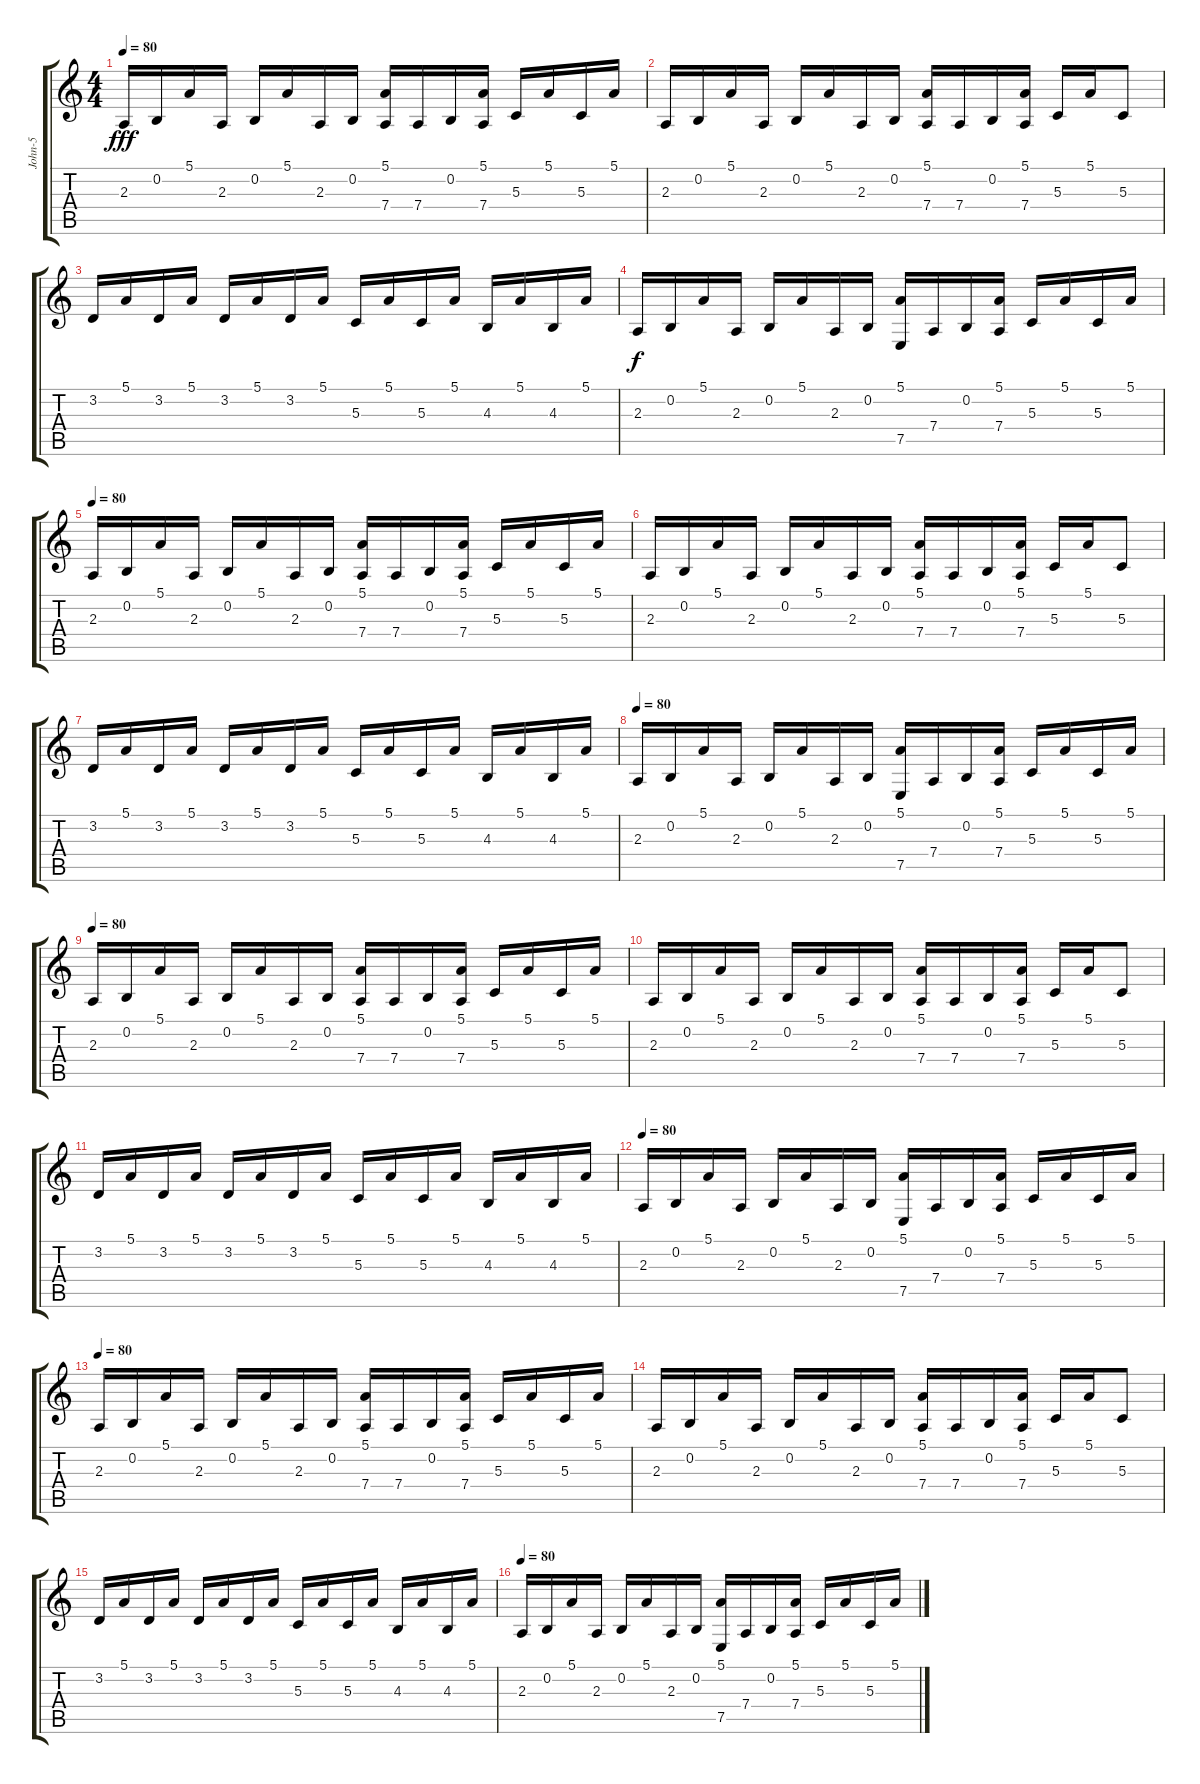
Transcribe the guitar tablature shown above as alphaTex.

\track ("John-5" "John-5") {instrument koto}
\staff {score tabs}
\tuning (E4 B3 G3 D3 A2 E2) {hide}
\ts (4 4)
\tempo 80
\clef g2
\ks c
2.3.16{dy fff instrument koto} 0.2.16 5.1.16 2.3.16 0.2.16 5.1.16 2.3.16 0.2.16 (5.1 7.4).16 7.4.16 0.2.16 (5.1 7.4).16 5.3.16 5.1.16 5.3.16 5.1.16 |
2.3.16 0.2.16 5.1.16 2.3.16 0.2.16 5.1.16 2.3.16 0.2.16 (5.1 7.4).16 7.4.16 0.2.16 (5.1 7.4).16 5.3.16 5.1.16 5.3.8 |
3.2.16 5.1.16 3.2.16 5.1.16 3.2.16 5.1.16 3.2.16 5.1.16 5.3.16 5.1.16 5.3.16 5.1.16 4.3.16 5.1.16 4.3.16 5.1.16 |
2.3.16{dy f} 0.2.16 5.1.16 2.3.16 0.2.16 5.1.16 2.3.16 0.2.16 (5.1 7.5).16 7.4.16 0.2.16 (5.1 7.4).16 5.3.16 5.1.16 5.3.16 5.1.16 |
\tempo 80
2.3.16 0.2.16 5.1.16 2.3.16 0.2.16 5.1.16 2.3.16 0.2.16 (5.1 7.4).16 7.4.16 0.2.16 (5.1 7.4).16 5.3.16 5.1.16 5.3.16 5.1.16 |
2.3.16 0.2.16 5.1.16 2.3.16 0.2.16 5.1.16 2.3.16 0.2.16 (5.1 7.4).16 7.4.16 0.2.16 (5.1 7.4).16 5.3.16 5.1.16 5.3.8 |
3.2.16 5.1.16 3.2.16 5.1.16 3.2.16 5.1.16 3.2.16 5.1.16 5.3.16 5.1.16 5.3.16 5.1.16 4.3.16 5.1.16 4.3.16 5.1.16 |
\tempo 80
2.3.16 0.2.16 5.1.16 2.3.16 0.2.16 5.1.16 2.3.16 0.2.16 (5.1 7.5).16 7.4.16 0.2.16 (5.1 7.4).16 5.3.16 5.1.16 5.3.16 5.1.16 |
\tempo 80
2.3.16 0.2.16 5.1.16 2.3.16 0.2.16 5.1.16 2.3.16 0.2.16 (5.1 7.4).16 7.4.16 0.2.16 (5.1 7.4).16 5.3.16 5.1.16 5.3.16 5.1.16 |
2.3.16 0.2.16 5.1.16 2.3.16 0.2.16 5.1.16 2.3.16 0.2.16 (5.1 7.4).16 7.4.16 0.2.16 (5.1 7.4).16 5.3.16 5.1.16 5.3.8 |
3.2.16 5.1.16 3.2.16 5.1.16 3.2.16 5.1.16 3.2.16 5.1.16 5.3.16 5.1.16 5.3.16 5.1.16 4.3.16 5.1.16 4.3.16 5.1.16 |
\tempo 80
2.3.16 0.2.16 5.1.16 2.3.16 0.2.16 5.1.16 2.3.16 0.2.16 (5.1 7.5).16 7.4.16 0.2.16 (5.1 7.4).16 5.3.16 5.1.16 5.3.16 5.1.16 |
\tempo 80
2.3.16 0.2.16 5.1.16 2.3.16 0.2.16 5.1.16 2.3.16 0.2.16 (5.1 7.4).16 7.4.16 0.2.16 (5.1 7.4).16 5.3.16 5.1.16 5.3.16 5.1.16 |
2.3.16 0.2.16 5.1.16 2.3.16 0.2.16 5.1.16 2.3.16 0.2.16 (5.1 7.4).16 7.4.16 0.2.16 (5.1 7.4).16 5.3.16 5.1.16 5.3.8 |
3.2.16 5.1.16 3.2.16 5.1.16 3.2.16 5.1.16 3.2.16 5.1.16 5.3.16 5.1.16 5.3.16 5.1.16 4.3.16 5.1.16 4.3.16 5.1.16 |
\tempo 80
2.3.16 0.2.16 5.1.16 2.3.16 0.2.16 5.1.16 2.3.16 0.2.16 (5.1 7.5).16 7.4.16 0.2.16 (5.1 7.4).16 5.3.16 5.1.16 5.3.16 5.1.16
